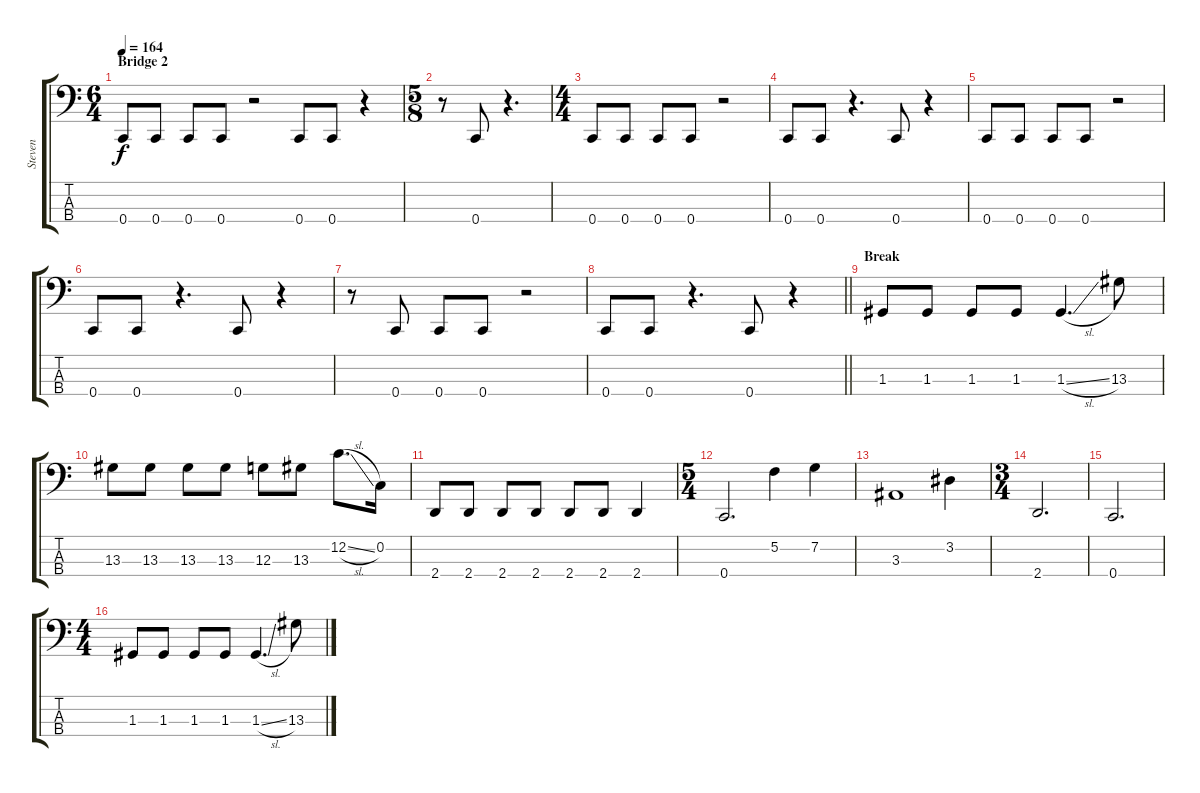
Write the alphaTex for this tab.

\track ("Steven" "Steven") {solo instrument electricbasspick}
\staff {score tabs}
\tuning (F2 C2 G1 C1) {hide}
\ts (6 4)
\section ("" "Bridge 2")
\tempo 164
\clef f4
\ks c
0.4.8{dy f} 0.4.8 0.4.8 0.4.8 r.2 0.4.8 0.4.8 r.4 |
\ts (5 8)
r.8 0.4.8 r.4{d} |
\ts (4 4)
0.4.8 0.4.8 0.4.8 0.4.8 r.2 |
0.4.8 0.4.8 r.4{d} 0.4.8 r.4 |
0.4.8 0.4.8 0.4.8 0.4.8 r.2 |
0.4.8 0.4.8 r.4{d} 0.4.8 r.4 |
r.8 0.4.8 0.4.8 0.4.8 r.2 |
\barLineRight lightlight
0.4.8 0.4.8 r.4{d} 0.4.8 r.4 |
\section ("" "Break")
1.3.8 1.3.8 1.3.8 1.3.8 1.3{sl}.4{d} 13.3.8 |
13.3.8 13.3.8 13.3.8 13.3.8 12.3.8 13.3.8 12.2{sl}.8{d} 0.2.16 |
2.4.8 2.4.8 2.4.8 2.4.8 2.4.8 2.4.8 2.4.4 |
\ts (5 4)
0.4.2{d} 5.2.4 7.2.4 |
3.3.1 3.2.4 |
\ts (3 4)
2.4.2{d} |
0.4.2{d} |
\ts (4 4)
1.3.8 1.3.8 1.3.8 1.3.8 1.3{sl}.4{d} 13.3.8
